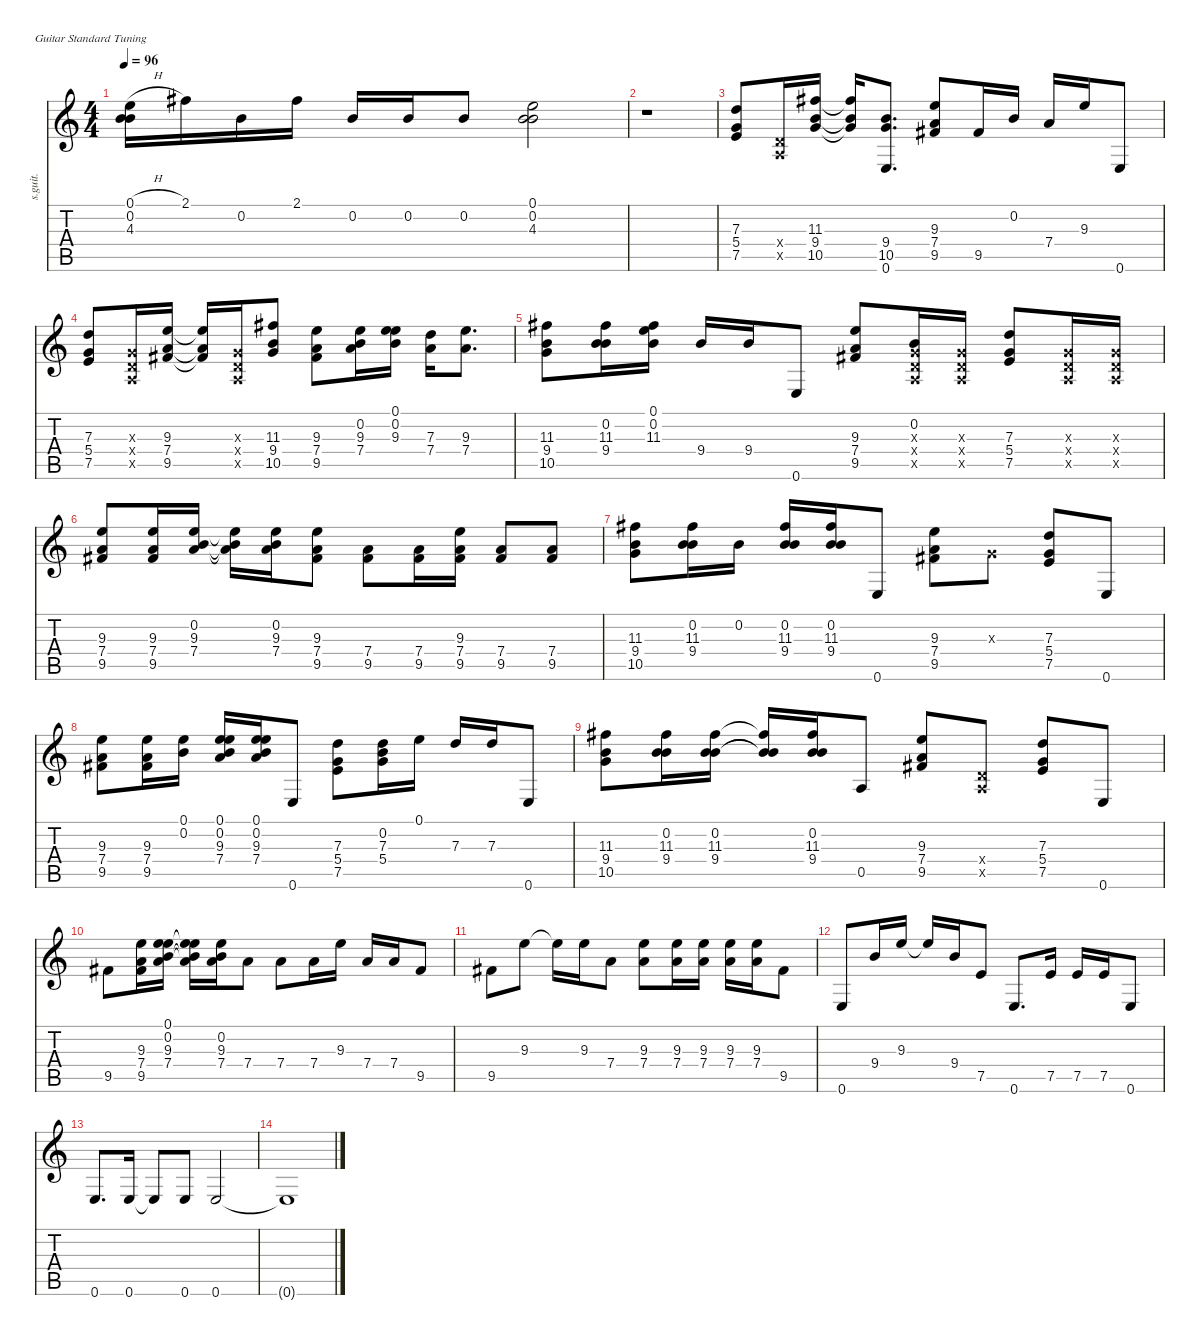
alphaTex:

\defaultSystemsLayout 4
\hideDynamics
\bracketExtendMode nobrackets
\otherSystemsTrackNameOrientation horizontal
\track ("Guitar 2" "s.guit.") {instrument acousticguitarsteel}
\staff {score tabs}
\tuning (E4 B3 G3 D3 A2 E2)
\ts (4 4)
\tempo 96
\clef g2
\ks c
(0.1{h} 0.2 4.3).16{dy f beam Down} 2.1{acc #}.16{beam Down} 0.2.16{beam Down} 2.1{acc #}.16{beam Down} 0.2.16{beam Up} 0.2.16{beam Up} 0.2.8{beam Up} (0.1 0.2 4.3).2{beam Down} |
r.1{beam Down} |
(7.3 5.4 7.5).8{beam Up} (0.4{x} 0.5{x}).16{beam Up} (11.3{acc #} 9.4 10.5).16{beam Up} (11.3{t acc #} 9.4{t} 10.5{t}).16{beam Up} (9.4 10.5 0.6).8{d beam Up} (9.3 7.4 9.5{acc #}).8{beam Up} 9.5{acc #}.16{beam Up} 0.2.16{beam Up} 7.4.16{beam Up} 9.3.16{beam Up} 0.6.8{beam Up} |
(7.3 5.4 7.5).8{beam Up} (0.3{x} 0.4{x} 0.5{x}).16{beam Up} (9.3 7.4 9.5{acc #}).16{beam Up} (9.3{t} 7.4{t} 9.5{t acc #}).16{beam Up} (0.3{x} 0.4{x} 0.5{x}).16{beam Up} (11.3{acc #} 9.4 10.5).8{beam Up} (9.3 7.4 9.5{acc #}).8{beam Down} (0.2 9.3 7.4).16{beam Down} (0.1 0.2 9.3).16{beam Down} (7.3 7.4).16{beam Down} (9.3 7.4).8{d beam Down} |
(11.3{acc #} 9.4 10.5).8{beam Down} (0.2 11.3{acc #} 9.4).16{beam Down} (0.1 0.2 11.3{acc #}).16{beam Down} 9.4.16{beam Up} 9.4.16{beam Up} 0.6.8{beam Up} (9.3 7.4 9.5{acc #}).8{beam Up} (0.2 0.3{x} 0.4{x} 0.5{x}).16{beam Up} (0.3{x} 0.4{x} 0.5{x}).16{beam Up} (7.3 5.4 7.5).8{beam Up} (0.3{x} 0.4{x} 0.5{x}).16{beam Up} (0.3{x} 0.4{x} 0.5{x}).16{beam Up} |
(9.3 7.4 9.5{acc #}).8{beam Up} (9.3 7.4 9.5{acc #}).16{beam Up} (0.2 9.3 7.4).16{beam Up} (0.2{t} 9.3{t} 7.4{t}).16{beam Down} (0.2 9.3 7.4).16{beam Down} (9.3 7.4 9.5{acc #}).8{beam Down} (7.4 9.5{acc #}).8{beam Down} (7.4 9.5{acc #}).16{beam Down} (9.3 7.4 9.5{acc #}).16{beam Down} (7.4 9.5{acc #}).8{beam Up} (7.4 9.5{acc #}).8{beam Up} |
(11.3{acc #} 9.4 10.5).8{beam Down} (0.2 11.3{acc #} 9.4).16{beam Down} 0.2.16{beam Down} (0.2 11.3{acc #} 9.4).16{beam Up} (0.2 11.3{acc #} 9.4).16{beam Up} 0.6.8{beam Up} (9.3 7.4 9.5{acc #}).8{beam Down} 0.3{x}.8{beam Down} (7.3 5.4 7.5).8{beam Up} 0.6.8{beam Up} |
(9.3 7.4 9.5{acc #}).8{beam Down} (9.3 7.4 9.5{acc #}).16{beam Down} (0.1 0.2).16{beam Down} (0.1 0.2 9.3 7.4).16{beam Up} (0.1 0.2 9.3 7.4).16{beam Up} 0.6.8{beam Up} (7.3 5.4 7.5).8{beam Down} (0.2 7.3 5.4).16{beam Down} 0.1.16{beam Down} 7.3.16{beam Up} 7.3.16{beam Up} 0.6.8{beam Up} |
(11.3{acc #} 9.4 10.5).8{beam Down} (0.2 11.3{acc #} 9.4).16{beam Down} (0.2 11.3{acc #} 9.4).16{beam Down} (0.2{t} 11.3{t acc #} 9.4{t}).16{beam Up} (0.2 11.3{acc #} 9.4).16{beam Up} 0.5.8{beam Up} (9.3 7.4 9.5{acc #}).8{beam Up} (0.4{x} 0.5{x}).8{beam Up} (7.3 5.4 7.5).8{beam Up} 0.6.8{beam Up} |
9.5{acc #}.8{beam Down} (9.3 7.4 9.5{acc #}).16{beam Down} (0.1 0.2 9.3 7.4).16{beam Down} (0.1{t} 0.2{t} 9.3{t} 7.4{t}).16{beam Down} (0.2 9.3 7.4).16{beam Down} 7.4.8{beam Down} 7.4.8{beam Down} 7.4.16{beam Down} 9.3.16{beam Down} 7.4.16{beam Up} 7.4.16{beam Up} 9.5{acc #}.8{beam Up} |
9.5{acc #}.8{beam Down} 9.3.8{beam Down} 9.3{t}.16{beam Down} 9.3.16{beam Down} 7.4.8{beam Down} (9.3 7.4).8{beam Down} (9.3 7.4).16{beam Down} (9.3 7.4).16{beam Down} (9.3 7.4).16{beam Down} (9.3 7.4).16{beam Down} 9.5{acc #}.8{beam Down} |
0.6.8{beam Up} 9.4.16{beam Up} 9.3.16{beam Up} 9.3{t}.16{beam Up} 9.4.16{beam Up} 7.5.8{beam Up} 0.6.8{d beam Up} 7.5.16{beam Up} 7.5.16{beam Up} 7.5.16{beam Up} 0.6.8{beam Up} |
0.6.8{d beam Up} 0.6.16{beam Up} 0.6{t}.8{beam Up} 0.6.8{beam Up} 0.6.2{beam Up} |
0.6{t}.1{beam Up}
